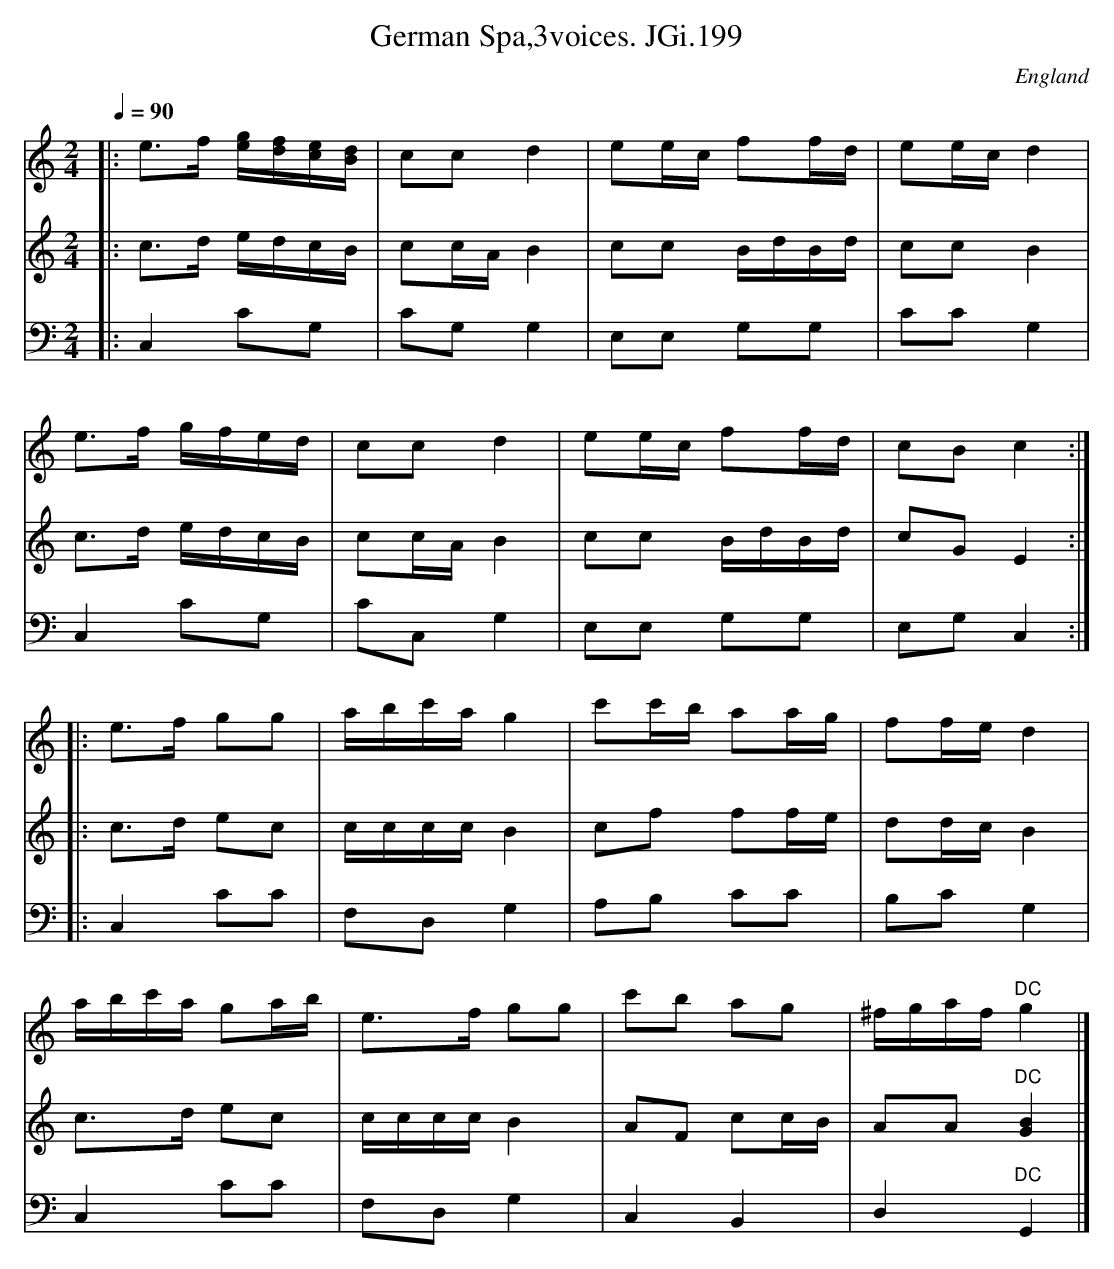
X:1
T:German Spa,3voices. JGi.199
M:2/4
L:1/8
Q:1/4=90
O:England
K:C major
[V:1]|:e>f [e/g/][d/f/][c/e/][B/d/]|ccd2|ee/c/ ff/d/|ee/c/ d2|
[V:2]|:c>d e/d/c/B/|cc/A/B2|cc B/d/B/d/|ccB2|
[V:3]|:C,2CG,|CG,G,2|E,E, G,G,|CCG,2|
[V:1]e>f g/f/e/d/|ccd2|ee/c/ ff/d/|cBc2:|
[V:2]c>d e/d/c/B/|cc/A/ B2|cc B/d/B/d/|cGE2:|
[V:3]C,2CG,|CC,G,2|E,E, G,G,|E,G,C,2:|
[V:1]|:e>f gg|a/b/c'/a/g2|c'c'/b/ aa/g/|ff/e/d2|
[V:2]|:c>d ec|c/c/c/c/B2|cf ff/e/|dd/c/B2|
[V:3]|:C,2CC|F,D,G,2|A,B, CC|B,CG,2|
[V:1]a/b/c'/a/ ga/b/|e>f gg|c'b ag|^f/g/a/f/"DC"g2|]
[V:2]c>d ec|c/c/c/c/B2|AF cc/B/ |AA"DC"[B2G2]|]
[V:3]C,2CC|F,D,G,2|C,2B,,2|D,2"DC"G,,2|]
